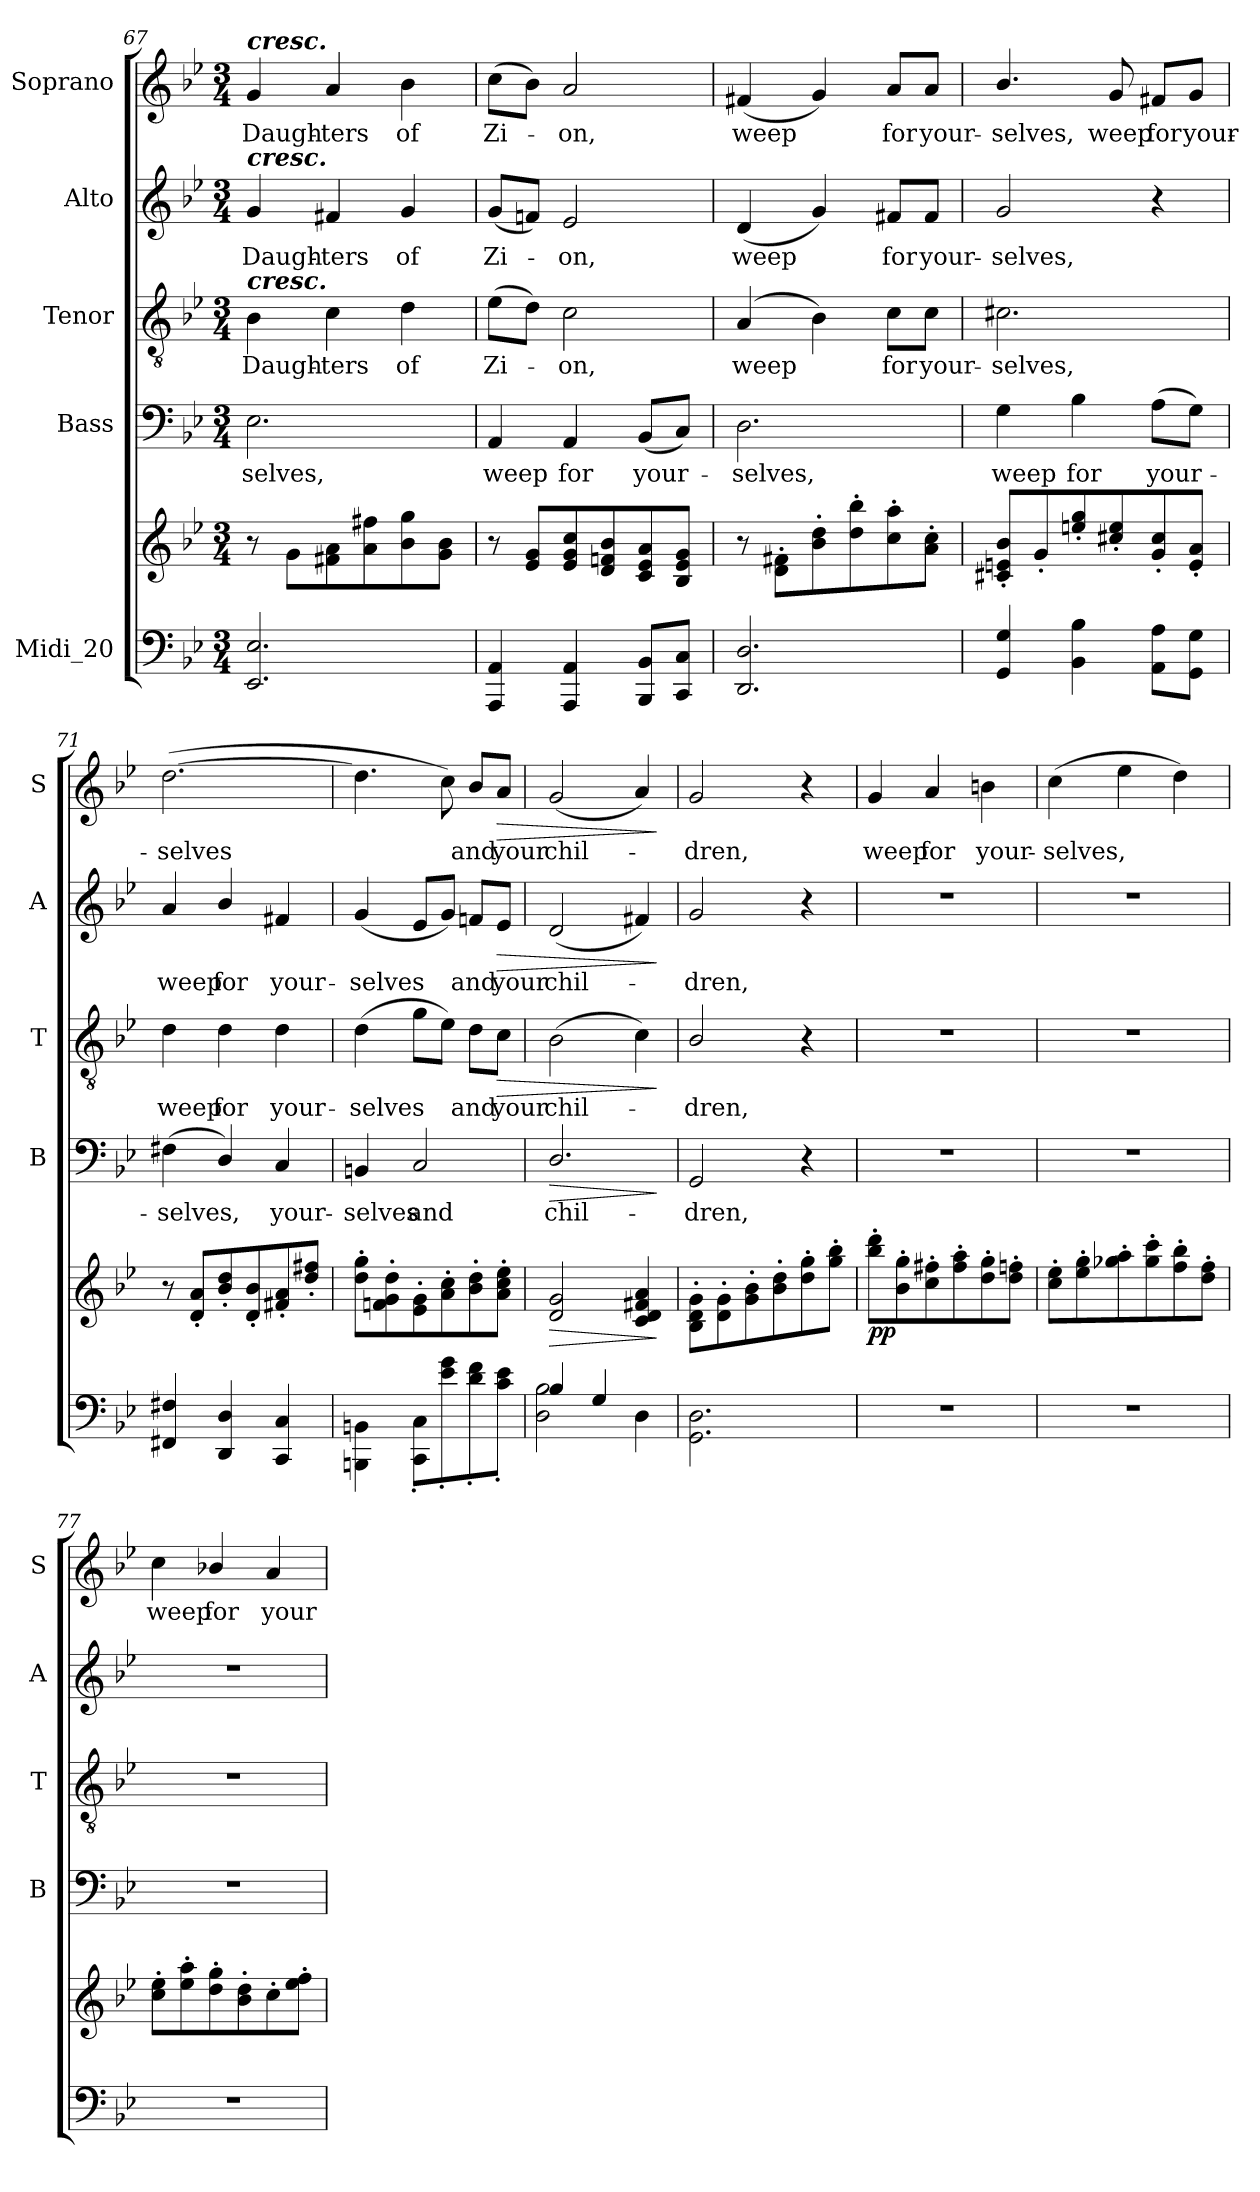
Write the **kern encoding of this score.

**kern	**kern	**dynam	**kern	**text	**dynam	**kern	**text	**dynam	**kern	**text	**dynam	**kern	**text	**dynam
*part5	*part5	*part5	*part4	*part4	*part4	*part3	*part3	*part3	*part2	*part2	*part2	*part1	*part1	*part1
*staff6	*staff5	*staff5/6	*staff4	*staff4	*staff4	*staff3	*staff3	*staff3	*staff2	*staff2	*staff2	*staff1	*staff1	*staff1
*I"Midi_20	*	*	*I"Bass	*	*	*I"Tenor	*	*	*I"Alto	*	*	*I"Soprano	*	*
*	*	*	*I'B	*	*	*I'T	*	*	*I'A	*	*	*I'S	*	*
!!LO:PB:g=z
*clefF4	*clefG2	*	*clefF4	*	*	*clefGv2	*	*	*clefG2	*	*	*clefG2	*	*
*k[b-e-]	*k[b-e-]	*	*k[b-e-]	*	*	*k[b-e-]	*	*	*k[b-e-]	*	*	*k[b-e-]	*	*
*B-:	*B-:	*	*B-:	*	*	*B-:	*	*	*B-:	*	*	*B-:	*	*
*M3/4	*M3/4	*	*M3/4	*	*	*M3/4	*	*	*M3/4	*	*	*M3/4	*	*
=67	=67	=67	=67	=67	=67	=67	=67	=67	=67	=67	=67	=67	=67	=67
!	!	!	!	!	!	!	!	!	!	!	!	!LO:TX:a:Bi:t=cresc.	!	!
!	!	!	!	!	!	!	!	!	!LO:TX:a:Bi:t=cresc.	!	!	!	!	!
!	!	!	!	!	!	!LO:TX:a:Bi:t=cresc.	!	!	!	!	!	!	!	!
!	!	!	!	!LO:LY:b	!	!	!LO:LY:b	!	!	!LO:LY:b	!	!	!LO:LY:b	!
2.EE-/ 2.E-/	8r	.	2.E-\	-selves,	.	4B-\	Daugh-	.	4g/	Daugh-	.	4g/	Daugh-	.
.	8g\L	.	.	.	.	.	.	.	.	.	.	.	.	.
!	!	!	!	!	!	!	!LO:LY:b	!	!	!LO:LY:b	!	!	!LO:LY:b	!
.	8f#X\ 8a\	.	.	.	.	4c\	-ters	.	4f#X/	-ters	.	4a/	-ters	.
.	8a\ 8ff#X\	.	.	.	.	.	.	.	.	.	.	.	.	.
!	!	!	!	!	!	!	!LO:LY:b	!	!	!LO:LY:b	!	!	!LO:LY:b	!
.	8b-\ 8gg\	.	.	.	.	4d\	of	.	4g/	of	.	4b-\	of	.
.	8g\ 8b-\J	.	.	.	.	.	.	.	.	.	.	.	.	.
=68	=68	=68	=68	=68	=68	=68	=68	=68	=68	=68	=68	=68	=68	=68
!	!	!	!	!LO:LY:b	!	!	!LO:LY:b	!	!	!LO:LY:b	!	!	!LO:LY:b	!
4AAA/ 4AA/	8r	.	4AA/	weep	.	(>8e-\L	Zi-	.	(<8g/L	Zi-	.	(>8cc\L	Zi-	.
.	8e-/ 8g/L	.	.	.	.	8d\J)	.	.	8fn/J)	.	.	8b-\J)	.	.
!	!	!	!	!LO:LY:b	!	!	!LO:LY:b	!	!	!LO:LY:b	!	!	!LO:LY:b	!
4AAA/ 4AA/	8e-/ 8g/ 8cc/	.	4AA/	for	.	2c\	on,	.	2e-/	on,	.	2a/	on,	.
.	8d/ 8fn/ 8b-/	.	.	.	.	.	.	.	.	.	.	.	.	.
!	!	!	!	!LO:LY:b	!	!	!	!	!	!	!	!	!	!
8BBB-/ 8BB-/L	8c/ 8e-/ 8a/	.	(<8BB-/L	your-	.	.	.	.	.	.	.	.	.	.
8CC/ 8C/J	8B-/ 8e-/ 8g/J	.	8C/J)	.	.	.	.	.	.	.	.	.	.	.
=69	=69	=69	=69	=69	=69	=69	=69	=69	=69	=69	=69	=69	=69	=69
!	!	!	!	!LO:LY:b	!	!	!LO:LY:b	!	!	!LO:LY:b	!	!	!LO:LY:b	!
2.DD/ 2.D/	8r	.	2.D\	selves,	.	(<4A/	weep	.	(<4d/	weep	.	(<4f#X/	weep	.
.	8d\' 8f#X\'L	.	.	.	.	.	.	.	.	.	.	.	.	.
.	8b-\' 8dd\'	.	.	.	.	4B-\)	.	.	4g/)	.	.	4g/)	.	.
.	8dd\' 8bb-\'	.	.	.	.	.	.	.	.	.	.	.	.	.
!	!	!	!	!	!	!	!LO:LY:b	!	!	!LO:LY:b	!	!	!LO:LY:b	!
.	8cc\' 8aa\'	.	.	.	.	8c\L	for	.	8f#X/L	for	.	8a/L	for	.
!	!	!	!	!	!	!	!LO:LY:b	!	!	!LO:LY:b	!	!	!LO:LY:b	!
.	8a\' 8cc\'J	.	.	.	.	8c\J	your-	.	8f#/J	your-	.	8a/J	your-	.
=70	=70	=70	=70	=70	=70	=70	=70	=70	=70	=70	=70	=70	=70	=70
!	!	!	!	!LO:LY:b	!	!	!LO:LY:b	!	!	!LO:LY:b	!	!	!LO:LY:b	!
4GG/ 4G/	8c#X/' 8en/' 8b-/'L	.	4G\	weep	.	2.c#X\	-selves,	.	2g/	-selves,	.	4.b-/	-selves,	.
.	8g'/	.	.	.	.	.	.	.	.	.	.	.	.	.
!	!	!	!	!LO:LY:b	!	!	!	!	!	!	!	!	!	!
4BB-\ 4B-\	8een/' 8gg/'	.	4B-\	for	.	.	.	.	.	.	.	.	.	.
!	!	!	!	!	!	!	!	!	!	!	!	!	!LO:LY:b	!
.	8cc#X/' 8ee/'	.	.	.	.	.	.	.	.	.	.	8g/	weep	.
!	!	!	!	!LO:LY:b	!	!	!	!	!	!	!	!	!LO:LY:b	!
8AA\ 8A\L	8g/' 8cc#/'	.	(>8A\L	your-	.	.	.	.	4r	.	.	8f#X/L	for	.
!	!	!	!	!	!	!	!	!	!	!	!	!	!LO:LY:b	!
8GG\ 8G\J	8e/' 8a/'J	.	8G\J)	.	.	.	.	.	.	.	.	8g/J	your-	.
=71	=71	=71	=71	=71	=71	=71	=71	=71	=71	=71	=71	=71	=71	=71
!	!	!	!	!LO:LY:b	!	!	!LO:LY:b	!	!	!LO:LY:b	!	!	!LO:LY:b	!
4FF#X/ 4F#X/	8r	.	(<4F#X\	selves,	.	4d\	weep	.	4a/	weep	.	(>[2.dd\	-selves	.
.	8d/' 8a/'L	.	.	.	.	.	.	.	.	.	.	.	.	.
!	!	!	!	!	!	!	!LO:LY:b	!	!	!LO:LY:b	!	!	!	!
4DD/ 4D/	8b-/' 8dd/'	.	4D/)	.	.	4d\	for	.	4b-/	for	.	.	.	.
.	8d/' 8b-/'	.	.	.	.	.	.	.	.	.	.	.	.	.
!	!	!	!	!LO:LY:b	!	!	!LO:LY:b	!	!	!LO:LY:b	!	!	!	!
4CC/ 4C/	8f#X/' 8a/'	.	4C/	your-	.	4d\	your-	.	4f#X/	your-	.	.	.	.
.	8dd/' 8ff#X/'J	.	.	.	.	.	.	.	.	.	.	.	.	.
!!LO:LB:g=z
=72	=72	=72	=72	=72	=72	=72	=72	=72	=72	=72	=72	=72	=72	=72
*^	*	*	*	*	*	*	*	*	*	*	*	*	*	*
!	!	!	!	!	!LO:LY:b	!	!	!LO:LY:b	!	!	!LO:LY:b	!	!	!	!
2.ryy	4BBBn\ 4BBn\	8dd\' 8gg\'L	.	4BBn/	-selves	.	(>4d\	-selves	.	(<4g/	-selves	.	4.dd\]	.	.
.	.	8fn\' 8g\' 8dd\'	.	.	.	.	.	.	.	.	.	.	.	.	.
!	!	!	!	!	!LO:LY:b	!	!	!	!	!	!	!	!	!	!
.	8CC\' 8C\'L	8e-\' 8g\'	.	2C/	and	.	8g\L	.	.	8e-/L	.	.	.	.	.
.	8e-\' 8g\'	8a\' 8cc\'	.	.	.	.	8e-\J)	.	.	8g/J)	.	.	8cc\)	.	.
!	!	!	!	!	!	!	!	!LO:LY:b	!	!	!LO:LY:b	!	!	!LO:LY:b	!
.	8d\' 8f\'	8b-\' 8dd\'	.	.	.	.	8d\L	and	.	8fn/L	and	.	8b-/L	and	.
!	!	!	!	!	!	!	!	!LO:LY:b	!LO:HP:b	!	!LO:LY:b	!LO:HP:b	!	!LO:LY:b	!LO:HP:b
.	8c\' 8e-\'J	8a\' 8cc\' 8ee-\'J	.	.	.	.	8c\J	your	>	8e-/J	your	>	8a/J	your	>
=73	=73	=73	=73	=73	=73	=73	=73	=73	=73	=73	=73	=73	=73	=73	=73
!	!	!	!LO:HP:b	!	!LO:LY:b	!LO:HP:b	!	!LO:LY:b	!	!	!LO:LY:b	!	!	!LO:LY:b	!
4B-/	2D\ 2B-\	2d/ 2g/	>	2.D/	chil-	>	(>2B-\	chil-	.	(<2d/	chil-	.	(<2g/	chil-	.
4G/	.	.	.	.	.	.	.	.	.	.	.	.	.	.	.
4ryy	4D\	4c/ 4d/ 4f#X/ 4a/	.	.	.	.	4c\)	.	.	4f#X/)	.	.	4a/)	.	.
*v	*v	*	*	*	*	*	*	*	*	*	*	*	*	*	*
.	.	]	.	.	]	.	.	]	.	.	]	.	.	]
=74	=74	=74	=74	=74	=74	=74	=74	=74	=74	=74	=74	=74	=74	=74
*^	*	*	*	*	*	*	*	*	*	*	*	*	*	*
!	!	!	!	!	!LO:LY:b	!	!	!LO:LY:b	!	!	!LO:LY:b	!	!	!LO:LY:b	!
2ryy	2.GG\ 2.D\	8B-\' 8d\' 8g\'L	.	2GG/	-dren,	.	2B-/	dren,	.	2g/	dren,	.	2g/	dren,	.
.	.	8d\' 8g\'	.	.	.	.	.	.	.	.	.	.	.	.	.
.	.	8g\' 8b-\'	.	.	.	.	.	.	.	.	.	.	.	.	.
.	.	8b-\' 8dd\'	.	.	.	.	.	.	.	.	.	.	.	.	.
4ryy	.	8dd\' 8gg\'	.	4r	.	.	4r	.	.	4r	.	.	4r	.	.
.	.	8gg\' 8bb-\'J	.	.	.	.	.	.	.	.	.	.	.	.	.
=75	=75	=75	=75	=75	=75	=75	=75	=75	=75	=75	=75	=75	=75	=75	=75
!	!	!	!LO:DY:b	!	!	!	!	!	!	!	!	!	!	!LO:LY:b	!
2ryy	2.r	8bb-\' 8ddd\'L	pp	2.r	.	.	2.r	.	.	2.r	.	.	4g/	weep	.
.	.	8b-\' 8gg\'	.	.	.	.	.	.	.	.	.	.	.	.	.
!	!	!	!	!	!	!	!	!	!	!	!	!	!	!LO:LY:b	!
.	.	8cc\' 8ff#X\'	.	.	.	.	.	.	.	.	.	.	4a/	for	.
.	.	8ff#\' 8aa\'	.	.	.	.	.	.	.	.	.	.	.	.	.
!	!	!	!	!	!	!	!	!	!	!	!	!	!	!LO:LY:b	!
4ryy	.	8dd\' 8gg\'	.	.	.	.	.	.	.	.	.	.	4bn\	your-	.
.	.	8dd\' 8ffn\'J	.	.	.	.	.	.	.	.	.	.	.	.	.
=76	=76	=76	=76	=76	=76	=76	=76	=76	=76	=76	=76	=76	=76	=76	=76
!	!	!	!	!	!	!	!	!	!	!	!	!	!	!LO:LY:b	!
2ryy	2.r	8cc\' 8ee-\'L	.	2.r	.	.	2.r	.	.	2.r	.	.	(>4cc\	-selves,	.
.	.	8ee-\' 8gg\'	.	.	.	.	.	.	.	.	.	.	.	.	.
.	.	8gg-X\' 8aa\'	.	.	.	.	.	.	.	.	.	.	4ee-\	.	.
.	.	8gg-\' 8ccc\'	.	.	.	.	.	.	.	.	.	.	.	.	.
4ryy	.	8ff\' 8bb-\'	.	.	.	.	.	.	.	.	.	.	4dd\)	.	.
.	.	8dd\' 8ff\'J	.	.	.	.	.	.	.	.	.	.	.	.	.
=77	=77	=77	=77	=77	=77	=77	=77	=77	=77	=77	=77	=77	=77	=77	=77
!	!	!	!	!	!	!	!	!	!	!	!	!	!	!LO:LY:b	!
2ryy	2.r	8cc\' 8ee-\'L	.	2.r	.	.	2.r	.	.	2.r	.	.	4cc\	weep	.
.	.	8ee-\' 8aa\'	.	.	.	.	.	.	.	.	.	.	.	.	.
!	!	!	!	!	!	!	!	!	!	!	!	!	!	!LO:LY:b	!
.	.	8dd\' 8gg\'	.	.	.	.	.	.	.	.	.	.	4b-X/	for	.
.	.	8b-\' 8dd\'	.	.	.	.	.	.	.	.	.	.	.	.	.
!	!	!	!	!	!	!	!	!	!	!	!	!	!	!LO:LY:b	!
4ryy	.	8cc'\	.	.	.	.	.	.	.	.	.	.	4a/	your-	.
.	.	8ee-\' 8ff\'J	.	.	.	.	.	.	.	.	.	.	.	.	.
*v	*v	*	*	*	*	*	*	*	*	*	*	*	*	*	*
=	=	=	=	=	=	=	=	=	=	=	=	=	=	=
*-	*-	*-	*-	*-	*-	*-	*-	*-	*-	*-	*-	*-	*-	*-
